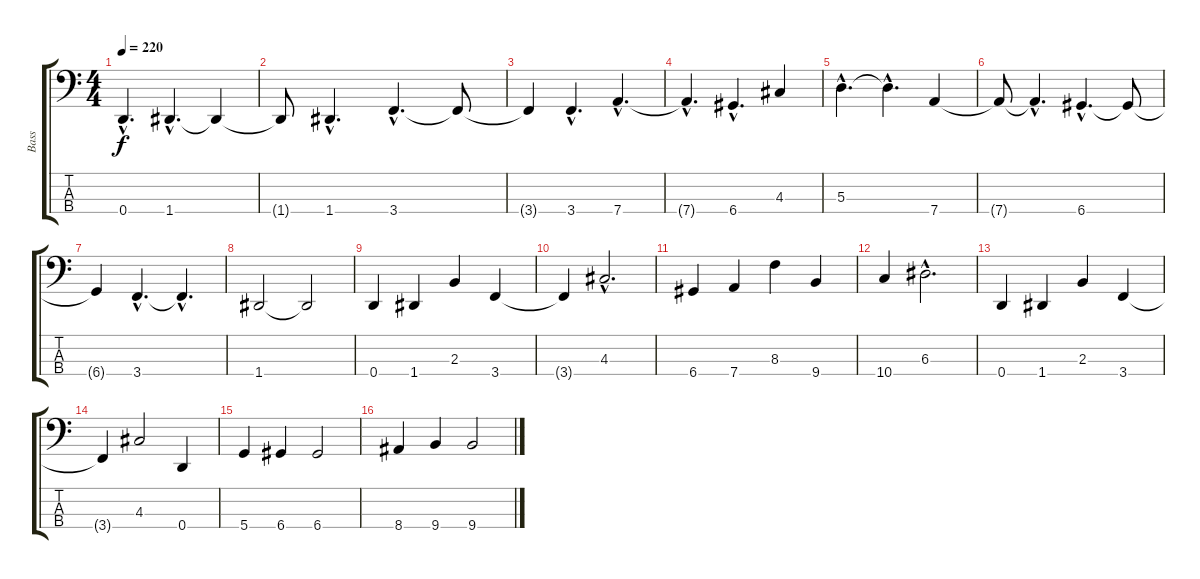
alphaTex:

\track ("Bass" "Bass") {instrument electricbassfinger}
\staff {score tabs}
\tuning (G2 D2 A1 D1) {hide}
\ts (4 4)
\tempo 220
\clef f4
\ks c
0.4{hac}.4{d dy f} 1.4{hac}.4{d} 1.4{t}.4 |
1.4{t}.8 1.4{hac}.4{d} 3.4{hac}.4{d} 3.4{t}.8 |
3.4{t}.4 3.4{hac}.4{d} 7.4{hac}.4{d} |
7.4{hac t}.4{d} 6.4{hac}.4{d} 4.3.4 |
5.3{hac}.4{d} 5.3{hac t}.4{d} 7.4.4 |
7.4{t}.8 7.4{hac t}.4{d} 6.4{hac}.4{d} 6.4{t}.8 |
6.4{t}.4 3.4{hac}.4{d} 3.4{hac t}.4{d} |
1.4.2 1.4{t}.2 |
0.4.4 1.4.4 2.3.4 3.4.4 |
3.4{t}.4 4.3{hac}.2{d} |
6.4.4 7.4.4 8.3.4 9.4.4 |
10.4.4 6.3{hac}.2{d} |
0.4.4 1.4.4 2.3.4 3.4.4 |
3.4{t}.4 4.3.2 0.4.4 |
5.4.4 6.4.4 6.4.2 |
8.4.4 9.4.4 9.4.2
